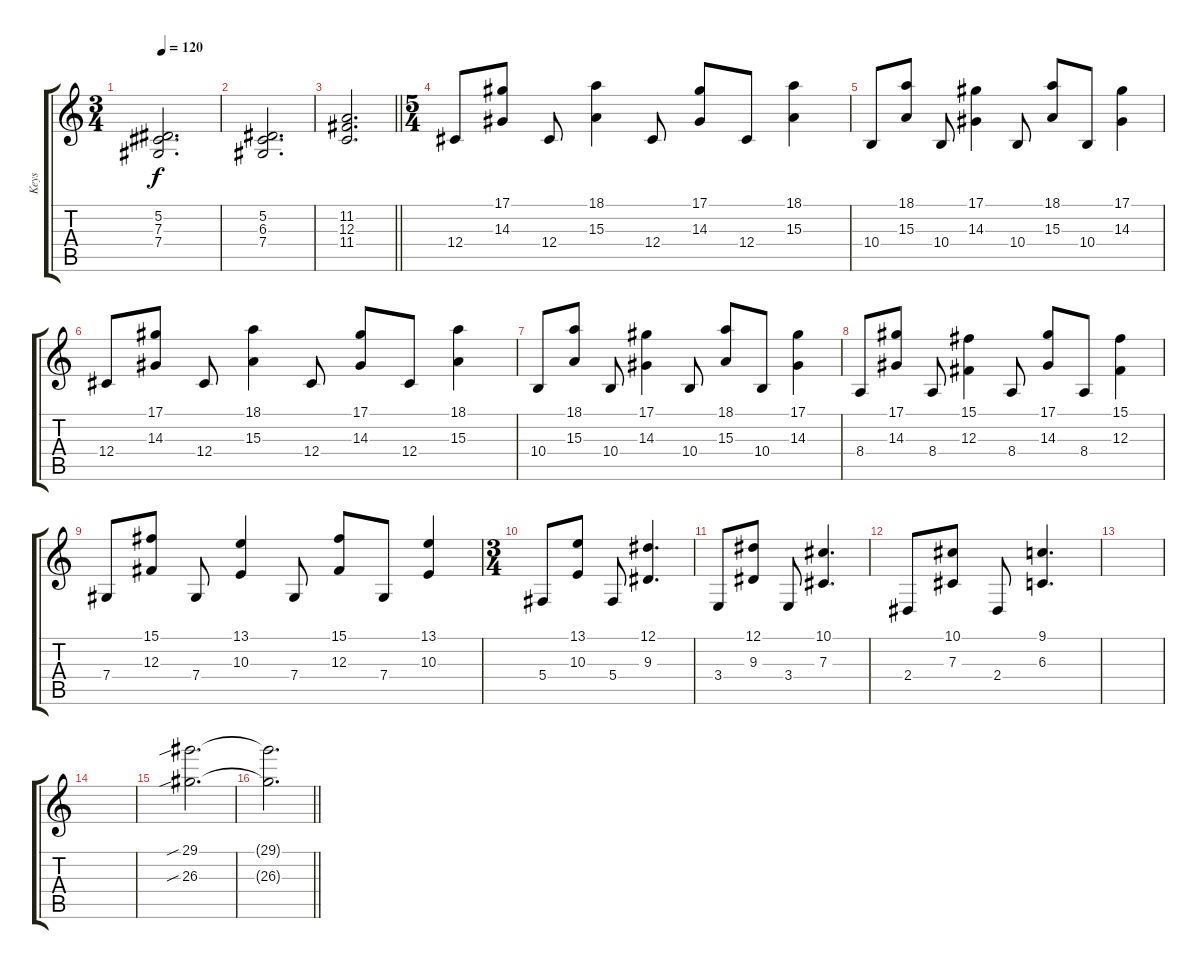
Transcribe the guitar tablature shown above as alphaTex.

\track ("Keys" "Keys") {instrument stringensemble1}
\staff {score tabs}
\tuning (Eb4 Bb3 Gb3 Db3 Ab2 Eb2) {hide}
\ts (3 4)
\tempo 120
\clef g2
\ks c
(5.2{t} 7.3{t} 7.4{t}).2{d dy f} |
(5.2 6.3 7.4).2{d} |
\barLineRight lightlight
(11.2 12.3 11.4).2{d} |
\ts (5 4)
12.4.8 (17.1 14.3).8 12.4.8 (18.1 15.3).4 12.4.8 (17.1 14.3).8 12.4.8 (18.1 15.3).4 |
10.4.8 (18.1 15.3).8 10.4.8 (17.1 14.3).4 10.4.8 (18.1 15.3).8 10.4.8 (17.1 14.3).4 |
12.4.8 (17.1 14.3).8 12.4.8 (18.1 15.3).4 12.4.8 (17.1 14.3).8 12.4.8 (18.1 15.3).4 |
10.4.8 (18.1 15.3).8 10.4.8 (17.1 14.3).4 10.4.8 (18.1 15.3).8 10.4.8 (17.1 14.3).4 |
8.4.8 (17.1 14.3).8 8.4.8 (15.1 12.3).4 8.4.8 (17.1 14.3).8 8.4.8 (15.1 12.3).4 |
7.4.8 (15.1 12.3).8 7.4.8 (13.1 10.3).4 7.4.8 (15.1 12.3).8 7.4.8 (13.1 10.3).4 |
\ts (3 4)
5.4.8 (13.1 10.3).8 5.4.8 (12.1 9.3).4{d} |
3.4.8 (12.1 9.3).8 3.4.8 (10.1 7.3).4{d} |
2.4.8 (10.1 7.3).8 2.4.8 (9.1 6.3).4{d} |
|
|
(29.1{sib} 26.3{sib}).2{d} |
\barLineRight lightlight
(29.1{t} 26.3{t}).2{d}
